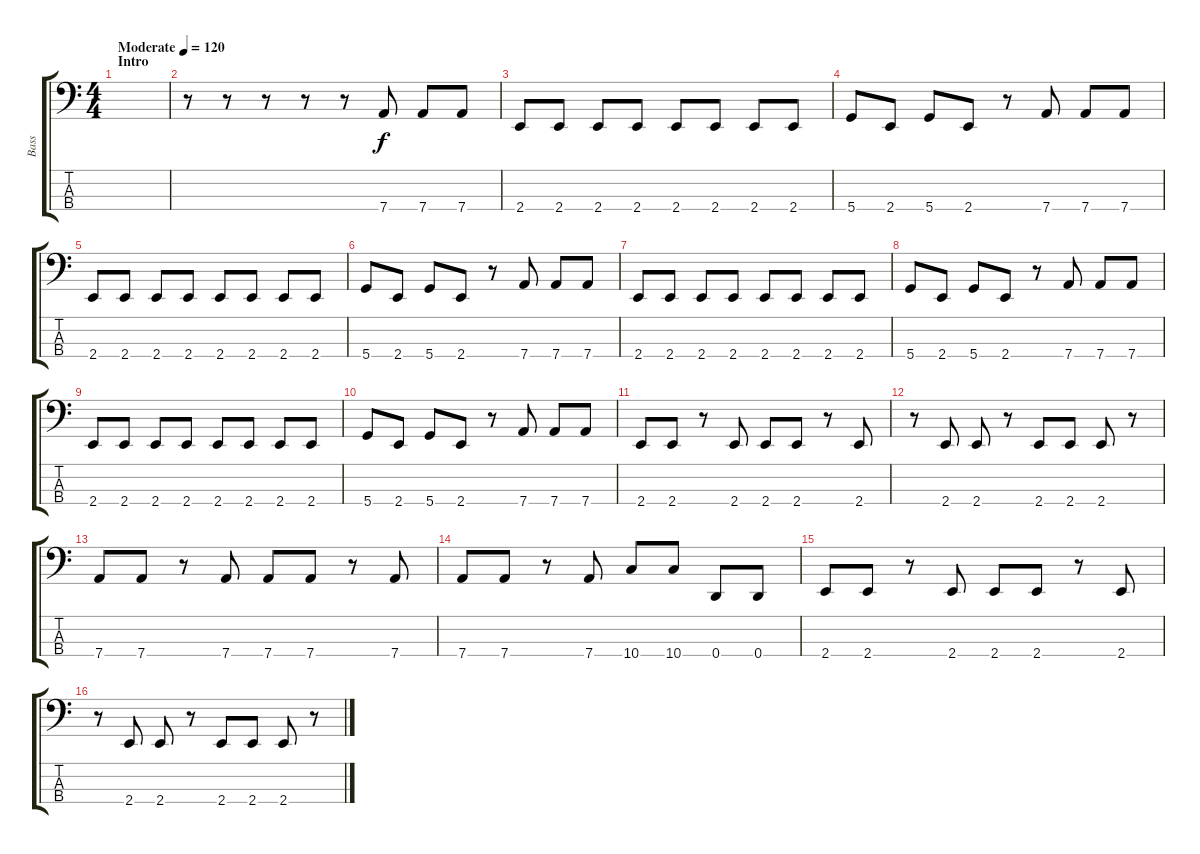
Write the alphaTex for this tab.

\track ("Bass" "Bass") {instrument slapbass1}
\staff {score tabs}
\tuning (G2 D2 A1 D1) {hide}
\ts (4 4)
\section ("" "Intro")
\tempo (120 "Moderate")
\clef f4
\ks c
|
r.8 r.8 r.8 r.8 r.8 7.4.8 7.4.8 7.4.8 |
2.4.8 2.4.8 2.4.8 2.4.8 2.4.8 2.4.8 2.4.8 2.4.8 |
5.4.8 2.4.8 5.4.8 2.4.8 r.8 7.4.8 7.4.8 7.4.8 |
2.4.8 2.4.8 2.4.8 2.4.8 2.4.8 2.4.8 2.4.8 2.4.8 |
5.4.8 2.4.8 5.4.8 2.4.8 r.8 7.4.8 7.4.8 7.4.8 |
2.4.8 2.4.8 2.4.8 2.4.8 2.4.8 2.4.8 2.4.8 2.4.8 |
5.4.8 2.4.8 5.4.8 2.4.8 r.8 7.4.8 7.4.8 7.4.8 |
2.4.8 2.4.8 2.4.8 2.4.8 2.4.8 2.4.8 2.4.8 2.4.8 |
5.4.8 2.4.8 5.4.8 2.4.8 r.8 7.4.8 7.4.8 7.4.8 |
2.4.8 2.4.8 r.8 2.4.8 2.4.8 2.4.8 r.8 2.4.8 |
r.8 2.4.8 2.4.8 r.8 2.4.8 2.4.8 2.4.8 r.8 |
7.4.8 7.4.8 r.8 7.4.8 7.4.8 7.4.8 r.8 7.4.8 |
7.4.8 7.4.8 r.8 7.4.8 10.4.8 10.4.8 0.4.8 0.4.8 |
2.4.8 2.4.8 r.8 2.4.8 2.4.8 2.4.8 r.8 2.4.8 |
r.8 2.4.8 2.4.8 r.8 2.4.8 2.4.8 2.4.8 r.8
